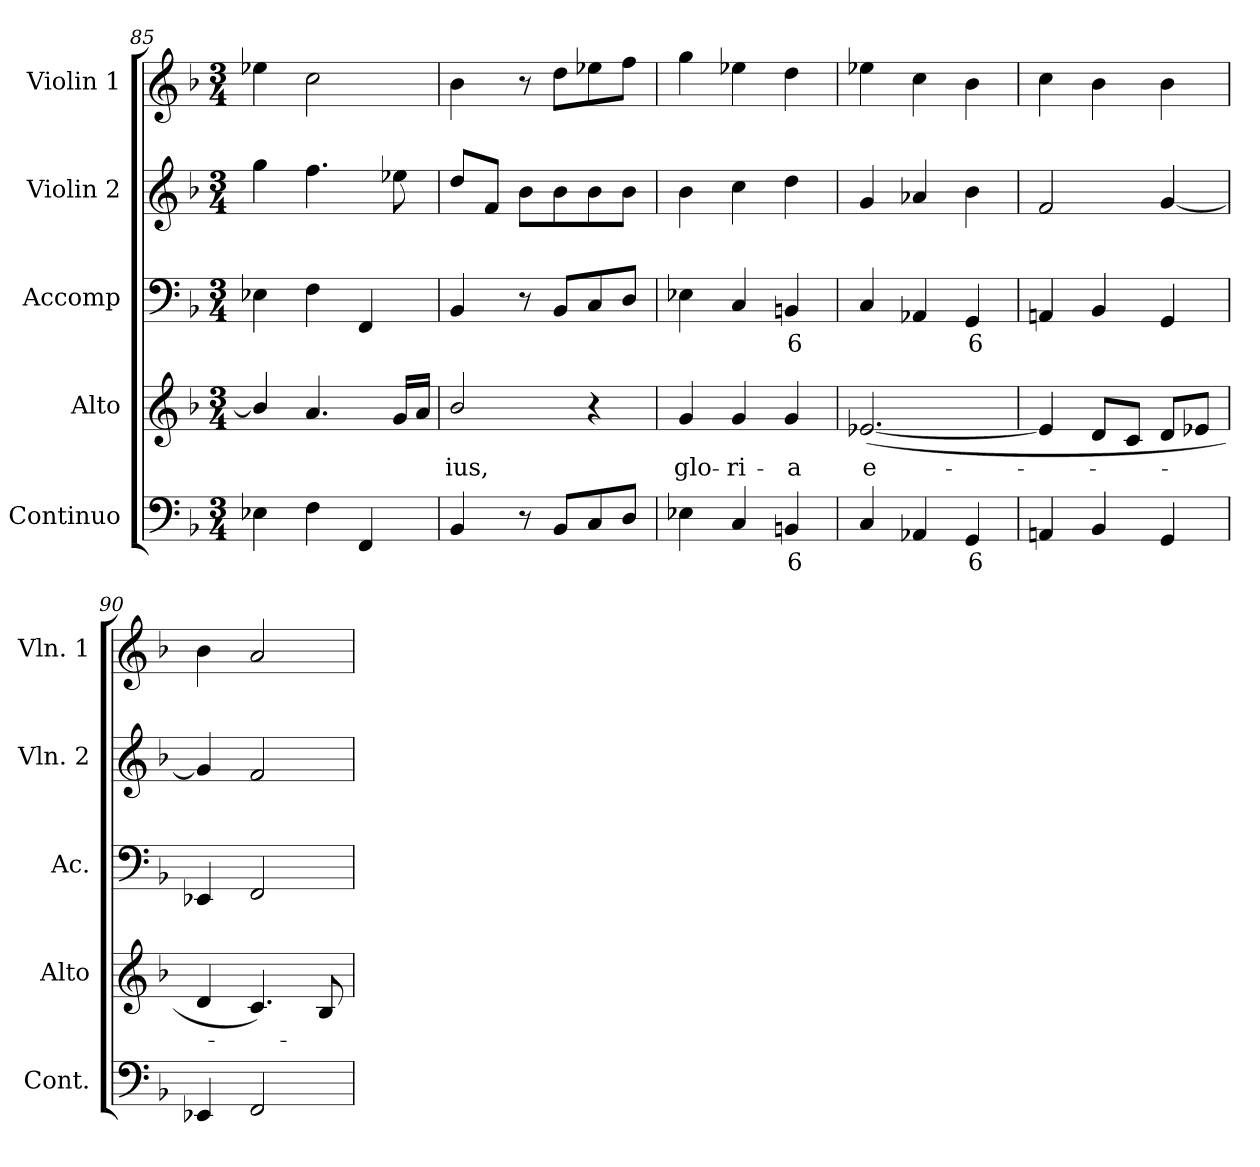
**kern	**text	**kern	**text	**kern	**text	**kern	**kern
*part5	*part5	*part4	*part4	*part3	*part3	*part2	*part1
*staff5	*staff5	*staff4	*staff4	*staff3	*staff3	*staff2	*staff1
*I"Continuo	*	*I"Alto	*	*I"Accomp	*	*I"Violin 2	*I"Violin 1
*I'Cont.	*	*I'Alto	*	*I'Ac.	*	*I'Vln. 2	*I'Vln. 1
*clefF4	*	*clefG2	*	*clefF4	*	*clefG2	*clefG2
*k[b-]	*	*k[b-]	*	*k[b-]	*	*k[b-]	*k[b-]
*F:	*	*F:	*	*F:	*	*F:	*F:
*M3/4	*	*M3/4	*	*M3/4	*	*M3/4	*M3/4
=85	=85	=85	=85	=85	=85	=85	=85
4E-Xi\	.	4b-i/]	.	4E-Xi\	.	4ggi\	4ee-Xi\
4Fi\	.	4.ai/	.	4Fi\	.	4.ffi\	2cci\
4FFi/	.	.	.	4FFi/	.	.	.
.	.	16gi/LL	.	.	.	8ee-Xi\	.
.	.	16ai/JJ	.	.	.	.	.
=86	=86	=86	=86	=86	=86	=86	=86
!	!	!	!LO:LY:b:color=#000000	!	!	!	!
4BB-i/	.	2b-i/	-ius,	4BB-i/	.	8ddi/L	4b-i\
.	.	.	.	.	.	8fi/J	.
8r	.	.	.	8r	.	8b-i\L	8r
8BB-i/L	.	.	.	8BB-i/L	.	8b-i\	8ddi\L
8Ci/	.	4r	.	8Ci/	.	8b-i\	8ee-i\
8Di/J	.	.	.	8Di/J	.	8b-i\J	8ffi\J
=87	=87	=87	=87	=87	=87	=87	=87
!	!	!	!LO:LY:b:color=#000000	!	!	!	!
4E-Xi\	.	4gi/	glo-	4E-Xi\	.	4b-i\	4ggi\
!	!	!	!LO:LY:b:color=#000000	!	!	!	!
4Ci/	.	4gi/	-ri-	4Ci/	.	4cci\	4ee-Xi\
!	!LO:LY:b:color=#000000	!	!	!	!	!	!
!	!	!	!LO:LY:b:color=#000000	!	!	!	!
!	!	!	!	!	!LO:LY:b:color=#000000	!	!
4BBni/	6	4gi/	-a	4BBni/	6	4ddi\	4ddi\
=88	=88	=88	=88	=88	=88	=88	=88
!	!	!	!LO:LY:b:color=#000000	!	!	!	!
4Ci/	.	([2.e-Xi/	e-	4Ci/	.	4gi/	4ee-Xi\
4AA-Xi/	.	.	.	4AA-Xi/	.	4a-Xi/	4cci\
!	!LO:LY:b:color=#000000	!	!	!	!	!	!
!	!	!	!	!	!LO:LY:b:color=#000000	!	!
4GGi/	6	.	.	4GGi/	6	4b-i\	4b-i\
=89	=89	=89	=89	=89	=89	=89	=89
4AAni/	.	4e-i/]	.	4AAni/	.	2fi/	4cci\
4BB-i/	.	8di/L	.	4BB-i/	.	.	4b-i\
.	.	8ci/J	.	.	.	.	.
4GGi/	.	8di/L	.	4GGi/	.	[4gi/	4b-i\
.	.	8e-Xi/J	.	.	.	.	.
=90	=90	=90	=90	=90	=90	=90	=90
4EE-Xi/	.	4di/	.	4EE-Xi/	.	4gi/]	4b-i\
2FFi/	.	4.ci/)	.	2FFi/	.	2fi/	2ai/
.	.	8B-i/	.	.	.	.	.
=	=	=	=	=	=	=	=
*-	*-	*-	*-	*-	*-	*-	*-
